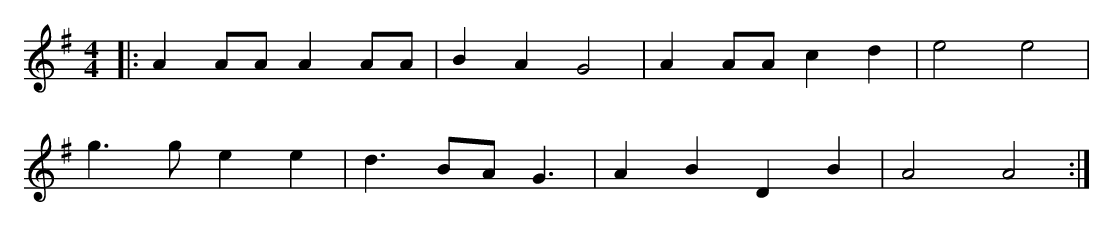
X:1
M:4/4
K:G
|:A2 AA A2 AA|B2 A2 G4|A2 AA c2 d2|e4 e4|
g3 g e2 e2|d3 BA G3|A2 B2 D2 B2|A4 A4:|
